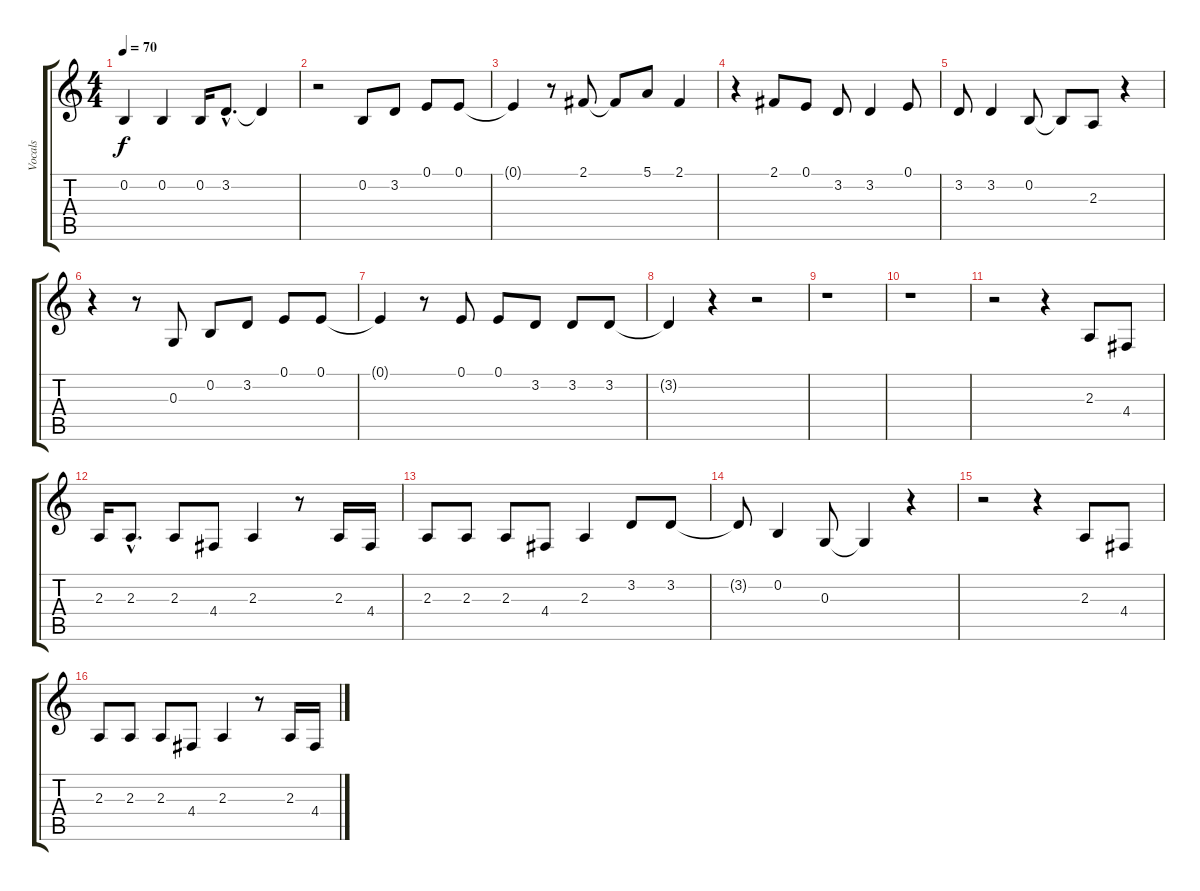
\track ("Vocals" "Vocals") {instrument lead6voice}
\staff {score tabs}
\tuning (E4 B3 G3 D3 A2 E2) {hide}
\ts (4 4)
\tempo 70
\clef g2
\ks c
0.2.4{dy f} 0.2.4 0.2.16 3.2{hac}.8{d} 3.2{t}.4 |
r.2 0.2.8 3.2.8 0.1.8 0.1.8 |
0.1{t}.4 r.8 2.1.8 2.1{t}.8 5.1.8 2.1.4 |
r.4 2.1.8 0.1.8 3.2.8 3.2.4 0.1.8 |
3.2.8 3.2.4 0.2.8 0.2{t}.8 2.3.8 r.4 |
r.4 r.8 0.3.8 0.2.8 3.2.8 0.1.8 0.1.8 |
0.1{t}.4 r.8 0.1.8 0.1.8 3.2.8 3.2.8 3.2.8 |
3.2{t}.4 r.4 r.2 |
r.1 |
r.1 |
r.2 r.4 2.3.8 4.4.8 |
2.3.16 2.3{hac}.8{d} 2.3.8 4.4.8 2.3.4 r.8 2.3.16 4.4.16 |
2.3.8 2.3.8 2.3.8 4.4.8 2.3.4 3.2.8 3.2.8 |
3.2{t}.8 0.2.4 0.3.8 0.3{t}.4 r.4 |
r.2 r.4 2.3.8 4.4.8 |
2.3.8 2.3.8 2.3.8 4.4.8 2.3.4 r.8 2.3.16 4.4.16
